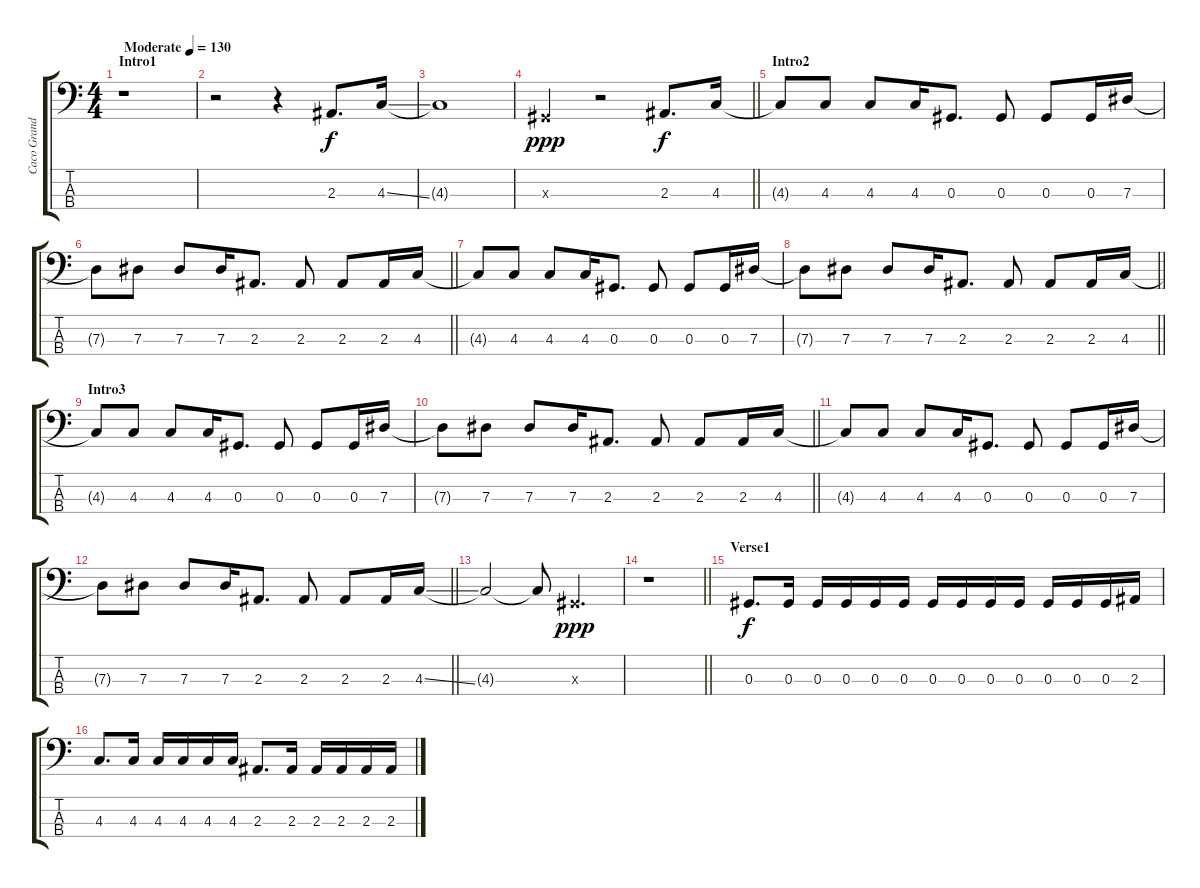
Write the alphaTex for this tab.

\track ("Caco Grandino(Baixo)" "Caco Grand") {instrument electricbasspick}
\staff {score tabs}
\tuning (Gb2 Db2 Ab1 Eb1) {hide}
\ts (4 4)
\section ("" "Intro1")
\tempo (130 "Moderate")
\clef f4
\ks c
r.1{dy f instrument electricbasspick} |
r.2 r.4 2.3.8{d} 4.3{ss}.16 |
4.3{t}.1 |
\barLineRight lightlight
0.3{x}.4{dy ppp} r.2 2.3.8{d dy f} 4.3.16 |
\section ("" "Intro2")
4.3{t}.8 4.3.8 4.3.8 4.3.16 0.3.8{d} 0.3.8 0.3.8 0.3.16 7.3.16 |
\barLineRight lightlight
7.3{t}.8 7.3.8 7.3.8 7.3.16 2.3.8{d} 2.3.8 2.3.8 2.3.16 4.3.16 |
4.3{t}.8 4.3.8 4.3.8 4.3.16 0.3.8{d} 0.3.8 0.3.8 0.3.16 7.3.16 |
\barLineRight lightlight
7.3{t}.8 7.3.8 7.3.8 7.3.16 2.3.8{d} 2.3.8 2.3.8 2.3.16 4.3.16 |
\section ("" "Intro3")
4.3{t}.8 4.3.8 4.3.8 4.3.16 0.3.8{d} 0.3.8 0.3.8 0.3.16 7.3.16 |
\barLineRight lightlight
7.3{t}.8 7.3.8 7.3.8 7.3.16 2.3.8{d} 2.3.8 2.3.8 2.3.16 4.3.16 |
4.3{t}.8 4.3.8 4.3.8 4.3.16 0.3.8{d} 0.3.8 0.3.8 0.3.16 7.3.16 |
\barLineRight lightlight
7.3{t}.8 7.3.8 7.3.8 7.3.16 2.3.8{d} 2.3.8 2.3.8 2.3.16 4.3{ss}.16 |
4.3{t}.2 4.3{t}.8 0.3{x}.4{d dy ppp} |
\barLineRight lightlight
r.1 |
\section ("" "Verse1")
0.3.8{d dy f} 0.3.16 0.3.16 0.3.16 0.3.16 0.3.16 0.3.16 0.3.16 0.3.16 0.3.16 0.3.16 0.3.16 0.3.16 2.3.16 |
4.3.8{d} 4.3.16 4.3.16 4.3.16 4.3.16 4.3.16 2.3.8{d} 2.3.16 2.3.16 2.3.16 2.3.16 2.3.16
